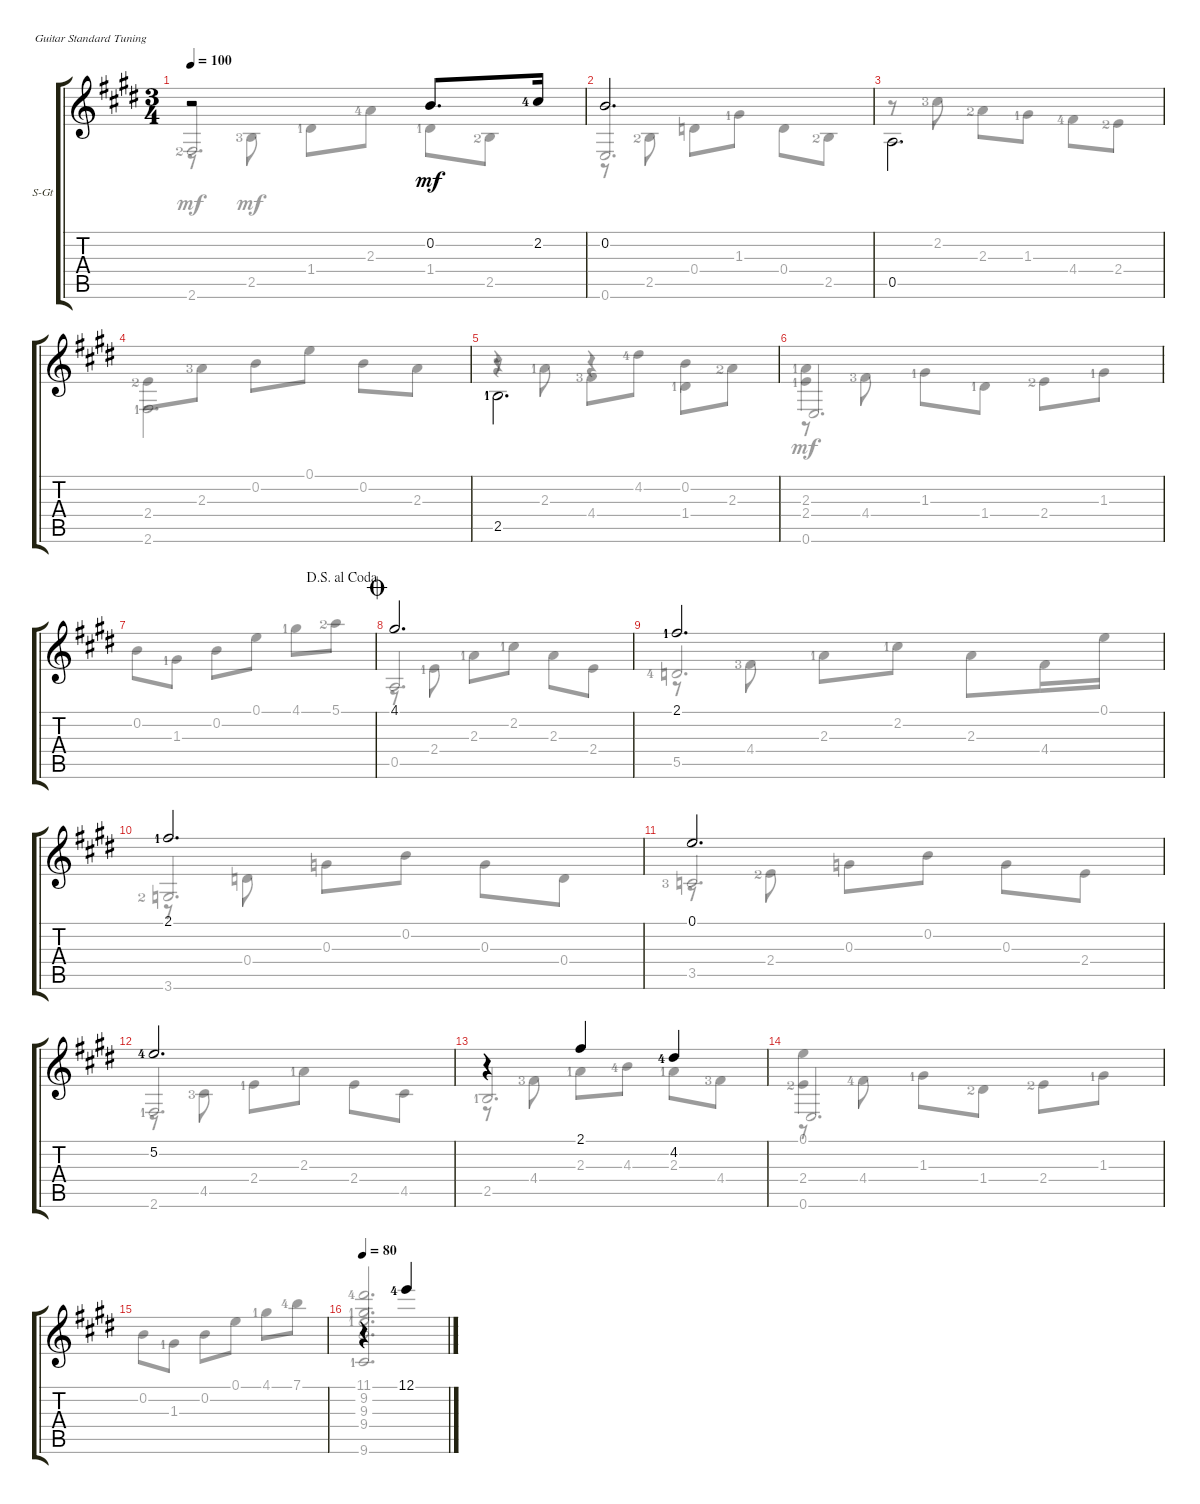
\defaultSystemsLayout 4
\bracketExtendMode groupsimilarinstruments
\firstSystemTrackNameOrientation horizontal
\otherSystemsTrackNameOrientation horizontal
\track ("Steel Guitar" "S-Gt") {instrument acousticguitarsteel}
\staff {score tabs}
\tuning (E4 B3 G3 D3 A2 E2)
\voice
\ts (3 4)
\tempo 100
\clef g2
\ks e
r.2{dy mf} 0.2.8{d} 2.2{lf 5}.16 |
0.2.2{d} |
0.5.2{d beam invert} |
|
2.5{lf 2}.2{d beam invert} |
|
\jump dalsegnoalcoda
|
\jump coda
4.1.2{d} |
2.1{lf 2}.2{d} |
2.1{lf 2}.2{d} |
0.1.2{d} |
5.2{lf 5}.2{d} |
r.4 2.1.4 4.2{lf 5}.4 |
|
|
\tempo 80
r.4 12.1{lf 5}.4
\voice
\clef g2
\ottava regular
\simile none
\ks e
2.6{lf 3}.2{d dy mf beam invert} |
0.6.2{d beam invert} |
r.8 2.2{lf 4}.8 2.3{lf 3}.8 1.3{lf 2}.8 4.4{lf 5}.8 2.4{lf 3}.8 |
2.6{lf 2}.2{d} |
r.4 r.4 0.2.4 |
0.6.2{d beam invert} |
|
0.5.2{d beam invert} |
5.5{lf 5}.2{d beam invert} |
3.6{lf 3}.2{d beam invert} |
3.5{lf 4}.2{d beam invert} |
2.6{lf 2}.2{d beam invert} |
2.5{lf 2}.2{d beam invert} |
0.6.2{d beam invert} |
|
(9.6{lf 2} 9.4).2{d beam invert}
\voice
\clef g2
\ottava regular
\simile none
\ks e
r.8{dy mf} 2.5{lf 4}.8 1.4{lf 2}.8 2.3{lf 5}.8 1.4{lf 2}.8 2.5{lf 3}.8 |
r.8 2.5{lf 3}.8 0.4.8 1.3{lf 2}.8 0.4.8 2.5{lf 3}.8 |
|
2.4{lf 3}.8 2.3{lf 4}.8 0.2.8 0.1.8 0.2.8 2.3.8 |
r.8 2.3{lf 2}.8 4.4{lf 4}.8 4.2{lf 5}.8 1.4{lf 2}.8 2.3{lf 3}.8 |
r.8 4.4{lf 4}.8 1.3{lf 2}.8 1.4{lf 2}.8 2.4{lf 3}.8 1.3{lf 2}.8 |
0.2.8 1.3{lf 2}.8 0.2.8 0.1.8 4.1{lf 2}.8 5.1{lf 3}.8 |
r.8 2.4{lf 2}.8 2.3{lf 2}.8 2.2{lf 2}.8 2.3.8 2.4.8 |
r.8 4.4{lf 4}.8 2.3{lf 2}.8 2.2{lf 2}.8 2.3.8 4.4.16 0.1.16 |
r.8 0.4.8 0.3.8 0.2.8 0.3.8 0.4.8 |
r.8 2.4{lf 3}.8 0.3.8 0.2.8 0.3.8 2.4.8 |
r.8 4.5{lf 4}.8 2.4{lf 2}.8 2.3{lf 2}.8 2.4.8 4.5.8 |
r.8 4.4{lf 4}.8 2.3{lf 2}.8 4.3{lf 5}.8 2.3{lf 2}.8 4.4{lf 4}.8 |
r.8 4.4{lf 5}.8 1.3{lf 2}.8 1.4{lf 3}.8 2.4{lf 3}.8 1.3{lf 2}.8 |
0.2.8 1.3{lf 2}.8 0.2.8 0.1.8 4.1{lf 2}.8 7.1{lf 5}.8 |
(11.1{lf 5} 9.2{lf 2} 9.3{lf 2}).2{d beam invert}
\voice
\clef g2
\ottava regular
\simile none
\ks e
|
|
|
|
|
(2.3{lf 2} 2.4{lf 2}).4 |
|
|
|
|
|
|
|
(2.4{lf 3} 0.1).4 |
|
